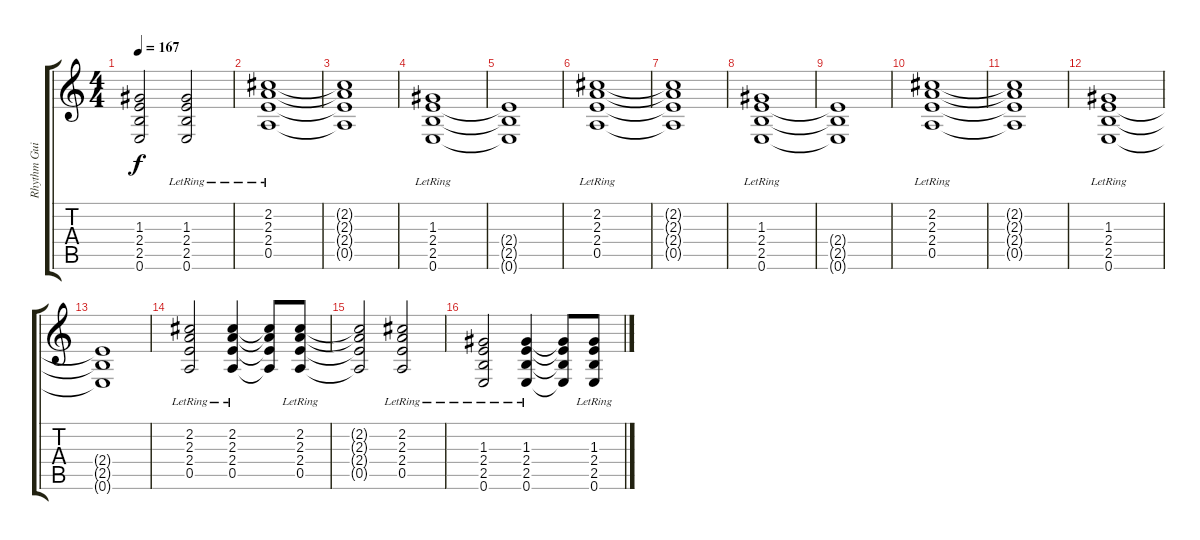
\track ("Rhythm Guitar 2" "Rhythm Gui") {instrument overdrivenguitar}
\staff {score tabs}
\tuning (E4 B3 G3 D3 A2 E2) {hide}
\ts (4 4)
\tempo 167
\clef g2
\ks c
(1.3{t} 2.4{t} 2.5{t} 0.6{t}).2{dy f} (1.3{lr} 2.4{lr} 2.5{lr} 0.6{lr}).2 |
(2.2{lr} 2.3{lr} 2.4{lr} 0.5{lr}).1 |
(2.2{t} 2.3{t} 2.4{t} 0.5{t}).1 |
(1.3{lr} 2.4{lr} 2.5{lr} 0.6{lr}).1 |
(2.4{t} 2.5{t} 0.6{t}).1 |
(2.2{lr} 2.3{lr} 2.4{lr} 0.5{lr}).1 |
(2.2{t} 2.3{t} 2.4{t} 0.5{t}).1 |
(1.3{lr} 2.4{lr} 2.5{lr} 0.6{lr}).1 |
(2.4{t} 2.5{t} 0.6{t}).1 |
(2.2{lr} 2.3{lr} 2.4{lr} 0.5{lr}).1 |
(2.2{t} 2.3{t} 2.4{t} 0.5{t}).1 |
(1.3{lr} 2.4{lr} 2.5{lr} 0.6{lr}).1 |
(2.4{t} 2.5{t} 0.6{t}).1 |
(2.2 2.3 2.4{lr} 0.5{lr}).2 (2.2 2.3 2.4{lr} 0.5{lr}).4 (2.2{t} 2.3{t} 2.4{t} 0.5{t}).8 (2.2 2.3 2.4{lr} 0.5{lr}).8 |
(2.2{t} 2.3{t} 2.4{t} 0.5{t}).2 (2.2 2.3 2.4{lr} 0.5{lr}).2 |
(1.3{lr} 2.4{lr} 2.5{lr} 0.6{lr}).2 (1.3{lr} 2.4{lr} 2.5{lr} 0.6{lr}).4 (1.3{t} 2.4{t} 2.5{t} 0.6{t}).8 (1.3{lr} 2.4{lr} 2.5{lr} 0.6{lr}).8
